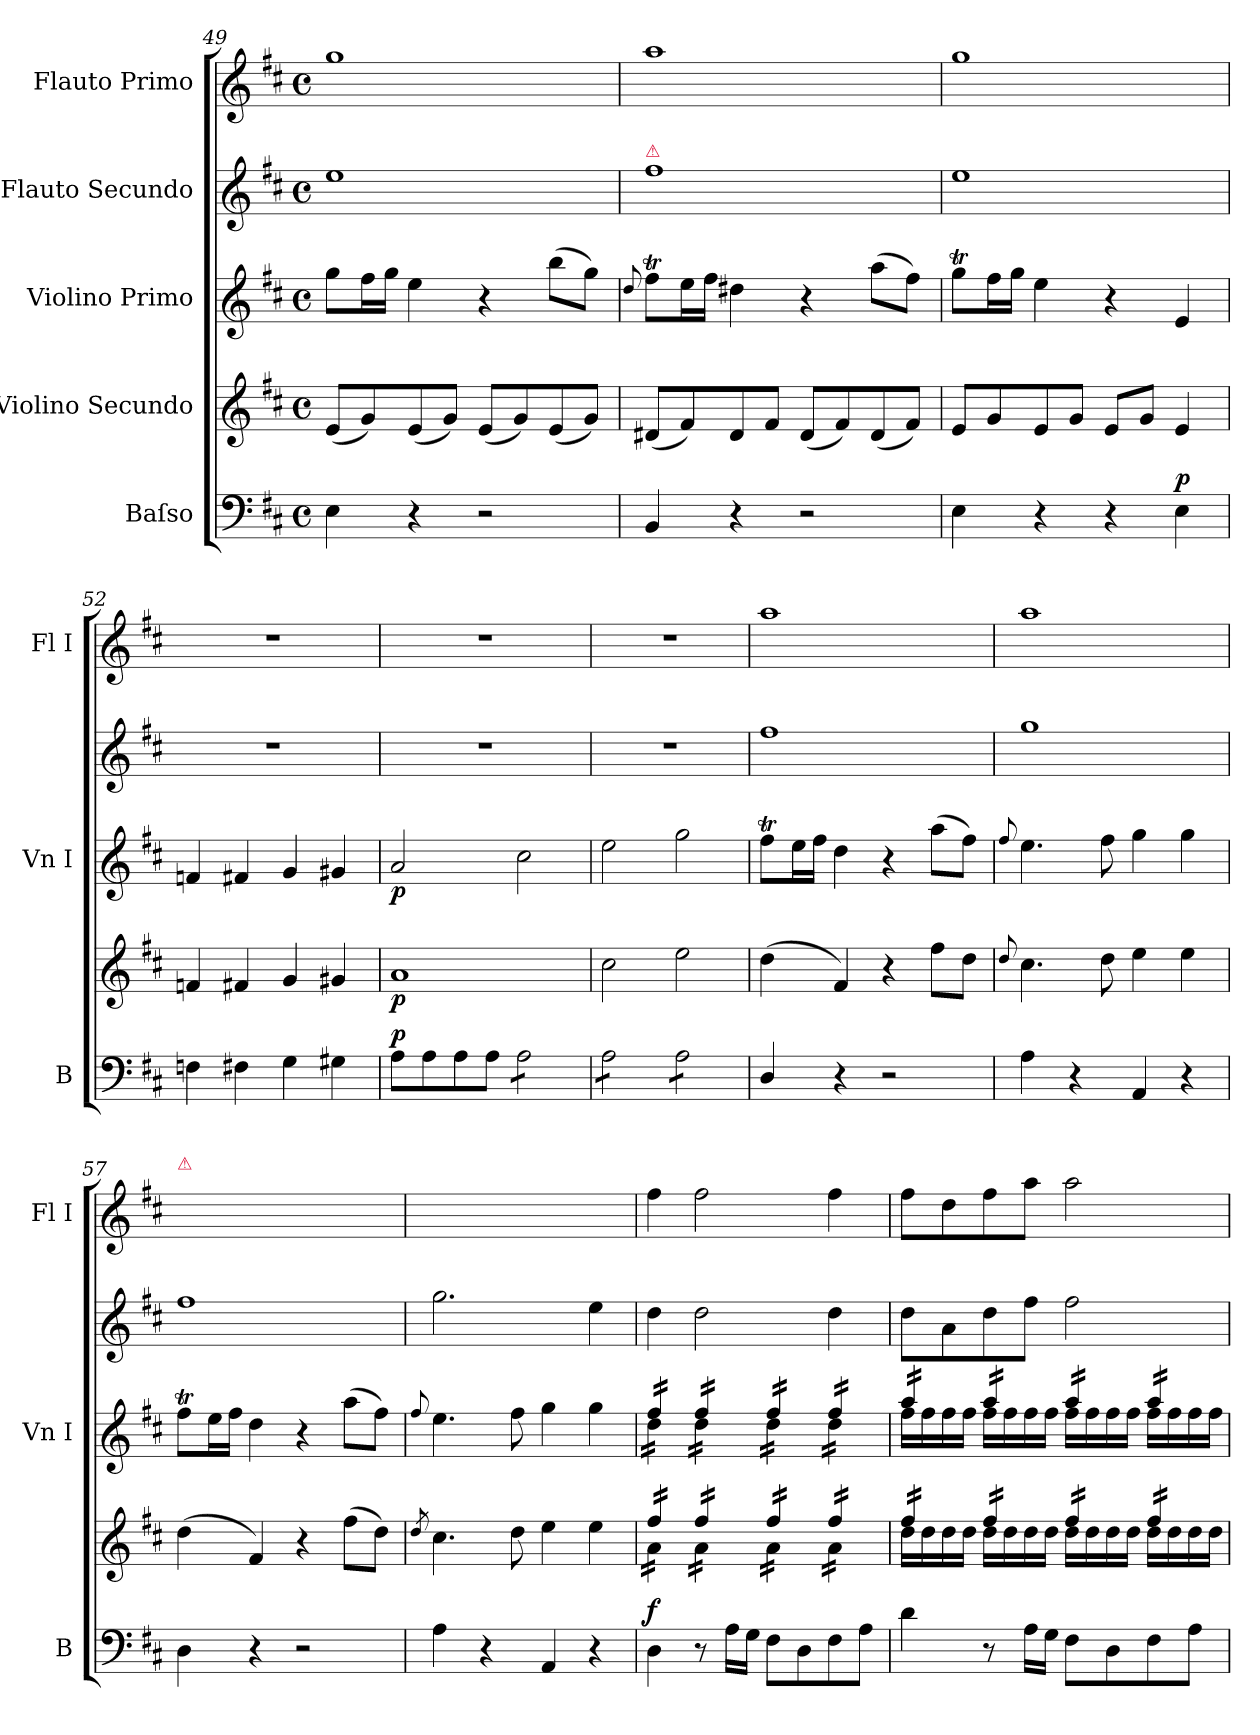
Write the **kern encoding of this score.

**kern	**dynam	**kern	**dynam	**kern	**dynam	**kern	**kern
*part5	*part5	*part4	*part4	*part3	*part3	*part2	*part1
*staff5	*staff5	*staff4	*staff4	*staff3	*staff3	*staff2	*staff1
*I"Baſso	*	*I"Violino Secundo	*	*I"Violino Primo	*	*I"Flauto Secundo	*I"Flauto Primo
*I'B	*	*	*	*I'Vn I	*	*	*I'Fl I
*clefF4	*	*clefG2	*	*clefG2	*	*clefG2	*clefG2
*k[f#c#]	*	*k[f#c#]	*	*k[f#c#]	*	*k[f#c#]	*k[f#c#]
*D:	*	*D:	*	*D:	*	*D:	*D:
*M4/4	*	*M4/4	*	*M4/4	*	*M4/4	*M4/4
*met(c)	*	*met(c)	*	*met(c)	*	*met(c)	*met(c)
=49	=49	=49	=49	=49	=49	=49	=49
4E\	.	(8e/L	.	8gg\L	.	1ee\	1gg\
.	.	8g/)	.	16ff#\L	.	.	.
.	.	.	.	16gg\JJ	.	.	.
4r	.	(8e/	.	4ee\	.	.	.
.	.	8g/J)	.	.	.	.	.
2r	.	(8e/L	.	4r	.	.	.
.	.	8g/)	.	.	.	.	.
.	.	(8e/	.	(8bb\L	.	.	.
.	.	8g/J)	.	8gg\J)	.	.	.
=50	=50	=50	=50	=50	=50	=50	=50
.	.	.	.	8qqdd/	.	.	.
!	!	!	!	!	!	!LO:TX:a:color=crimson:t=⚠	!
4BB/	.	(8d#X/L	.	8ff#t\L	.	1ff#\	1aa\
.	.	8f#/)	.	16ee\L	.	.	.
.	.	.	.	16ff#\JJ	.	.	.
4r	.	8d#/	.	4dd#X\	.	.	.
.	.	8f#/J	.	.	.	.	.
2r	.	(8d#/L	.	4r	.	.	.
.	.	8f#/)	.	.	.	.	.
.	.	(8d#/	.	(8aa\L	.	.	.
.	.	8f#/J)	.	8ff#\J)	.	.	.
=51	=51	=51	=51	=51	=51	=51	=51
4E\	.	8e/L	.	8ggT\L	.	1ee\	1gg\
.	.	8g/	.	16ff#\L	.	.	.
.	.	.	.	16gg\JJ	.	.	.
4r	.	8e/	.	4ee\	.	.	.
.	.	8g/J	.	.	.	.	.
4r	.	8e/L	.	4r	.	.	.
.	.	8g/J	.	.	.	.	.
!	!LO:DY:a	!	!	!	!LO:DY:a	!	!
4E\	p	4e/	for	4e/	for	.	.
=52	=52	=52	=52	=52	=52	=52	=52
4Fn\	.	4fn/	.	4fn/	.	1r	1r
4F#X\	.	4f#X/	.	4f#X/	.	.	.
4G\	.	4g/	.	4g/	.	.	.
4G#X\	.	4g#X/	.	4g#X/	.	.	.
=53	=53	=53	=53	=53	=53	=53	=53
!	!LO:DY:a	!	!	!	!	!	!
8A\L	p	1a/	p	2a/	p	1r	1r
8A\	.	.	.	.	.	.	.
8A\	.	.	.	.	.	.	.
8A\J	.	.	.	.	.	.	.
*tremolo	*	*	*	*	*	*	*
8A\L	.	.	.	2cc#\	.	.	.
8A\	.	.	.	.	.	.	.
8A\	.	.	.	.	.	.	.
8A\J	.	.	.	.	.	.	.
=54	=54	=54	=54	=54	=54	=54	=54
8A\L	.	2cc#\	.	2ee\	.	1r	1r
8A\	.	.	.	.	.	.	.
8A\	.	.	.	.	.	.	.
8A\J	.	.	.	.	.	.	.
8A\L	.	2ee\	.	2gg\	.	.	.
8A\	.	.	.	.	.	.	.
8A\	.	.	.	.	.	.	.
8A\J	.	.	.	.	.	.	.
*Xtremolo	*	*	*	*	*	*	*
=55	=55	=55	=55	=55	=55	=55	=55
4D/	.	(4dd\	.	8ff#t\L	.	1ff#\	1aa\
.	.	.	.	16ee\L	.	.	.
.	.	.	.	16ff#\JJ	.	.	.
4r	.	4f#/)	.	4dd\	.	.	.
2r	.	4r	.	4r	.	.	.
.	.	8ff#\L	.	(8aa\L	.	.	.
.	.	8dd\J	.	8ff#\J)	.	.	.
=56	=56	=56	=56	=56	=56	=56	=56
.	.	8qqdd/	.	8qqff#/	.	.	.
4A\	.	4.cc#\	.	4.ee\	.	1gg\	1aa\
4r	.	.	.	.	.	.	.
.	.	8dd\	.	8ff#\	.	.	.
4AA/	.	4ee\	.	4gg\	.	.	.
4r	.	4ee\	.	4gg\	.	.	.
=57	=57	=57	=57	=57	=57	=57	=57
!	!	!	!	!	!	!	!LO:TX:a:color=crimson:t=⚠
4D\	.	(4dd\	.	8ff#t\L	.	1ff#\	1aa\yy
.	.	.	.	16ee\L	.	.	.
.	.	.	.	16ff#\JJ	.	.	.
4r	.	4f#/)	.	4dd\	.	.	.
2r	.	4r	.	4r	.	.	.
.	.	(8ff#\L	.	(8aa\L	.	.	.
.	.	8dd\J)	.	8ff#\J)	.	.	.
=58	=58	=58	=58	=58	=58	=58	=58
.	.	8qdd/	.	8qqff#/	.	.	.
4A\	.	4.cc#\	.	4.ee\	.	2.gg\	1aa\yy
4r	.	.	.	.	.	.	.
.	.	8dd\	.	8ff#\	.	.	.
4AA/	.	4ee\	.	4gg\	.	.	.
4r	.	4ee\	.	4gg\	.	4ee\	.
=59	=59	=59	=59	=59	=59	=59	=59
*	*	*^	*	*^	*	*	*
!	!LO:DY:a	!	!	!	!	!	!	!	!
*	*	*tremolo	*	*	*	*	*	*	*
*	*	*	*	*	*tremolo	*	*	*	*
4D\	f	16ff#/LL	16a\LL	.	16ff#/LL	16dd\LL	.	4dd\	4ff#\
.	.	16ff#/	16a\	.	16ff#/	16dd\	.	.	.
.	.	16ff#/	16a\	.	16ff#/	16dd\	.	.	.
.	.	16ff#/JJ	16a\JJ	.	16ff#/JJ	16dd\JJ	.	.	.
8r	.	16ff#/LL	16a\LL	.	16ff#/LL	16dd\LL	.	2dd\	2ff#\
.	.	16ff#/	16a\	.	16ff#/	16dd\	.	.	.
16A\LL	.	16ff#/	16a\	.	16ff#/	16dd\	.	.	.
16G\JJ	.	16ff#/JJ	16a\JJ	.	16ff#/JJ	16dd\JJ	.	.	.
8F#\L	.	16ff#/LL	16a\LL	.	16ff#/LL	16dd\LL	.	.	.
.	.	16ff#/	16a\	.	16ff#/	16dd\	.	.	.
8D\	.	16ff#/	16a\	.	16ff#/	16dd\	.	.	.
.	.	16ff#/JJ	16a\JJ	.	16ff#/JJ	16dd\JJ	.	.	.
8F#\	.	16ff#/LL	16a\LL	.	16ff#/LL	16dd\LL	.	4dd\	4ff#\
.	.	16ff#/	16a\	.	16ff#/	16dd\	.	.	.
8A\J	.	16ff#/	16a\	.	16ff#/	16dd\	.	.	.
.	.	16ff#/JJ	16a\JJ	.	16ff#/JJ	16dd\JJ	.	.	.
=60	=60	=60	=60	=60	=60	=60	=60	=60	=60
4d\	.	16ff#/LL	16dd\LL	.	16aa/LL	16ff#\LL	.	8dd\L	8ff#\L
.	.	16ff#/	16dd\	.	16aa/	16ff#\	.	.	.
.	.	16ff#/	16dd\	.	16aa/	16ff#\	.	8a\	8dd\
.	.	16ff#/JJ	16dd\JJ	.	16aa/JJ	16ff#\JJ	.	.	.
8r	.	16ff#/LL	16dd\LL	.	16aa/LL	16ff#\LL	.	8dd\	8ff#\
.	.	16ff#/	16dd\	.	16aa/	16ff#\	.	.	.
16A\LL	.	16ff#/	16dd\	.	16aa/	16ff#\	.	8ff#\J	8aa\J
16G\JJ	.	16ff#/JJ	16dd\JJ	.	16aa/JJ	16ff#\JJ	.	.	.
8F#\L	.	16ff#/LL	16dd\LL	.	16aa/LL	16ff#\LL	.	2ff#\	2aa\
.	.	16ff#/	16dd\	.	16aa/	16ff#\	.	.	.
8D\	.	16ff#/	16dd\	.	16aa/	16ff#\	.	.	.
.	.	16ff#/JJ	16dd\JJ	.	16aa/JJ	16ff#\JJ	.	.	.
8F#\	.	16ff#/LL	16dd\LL	.	16aa/LL	16ff#\LL	.	.	.
.	.	16ff#/	16dd\	.	16aa/	16ff#\	.	.	.
8A\J	.	16ff#/	16dd\	.	16aa/	16ff#\	.	.	.
.	.	16ff#/JJ	16dd\JJ	.	16aa/JJ	16ff#\JJ	.	.	.
*	*	*	*	*	*Xtremolo	*	*	*	*
*	*	*Xtremolo	*	*	*	*	*	*	*
*	*	*v	*v	*	*	*	*	*	*
*	*	*	*	*v	*v	*	*	*
=	=	=	=	=	=	=	=
*-	*-	*-	*-	*-	*-	*-	*-
